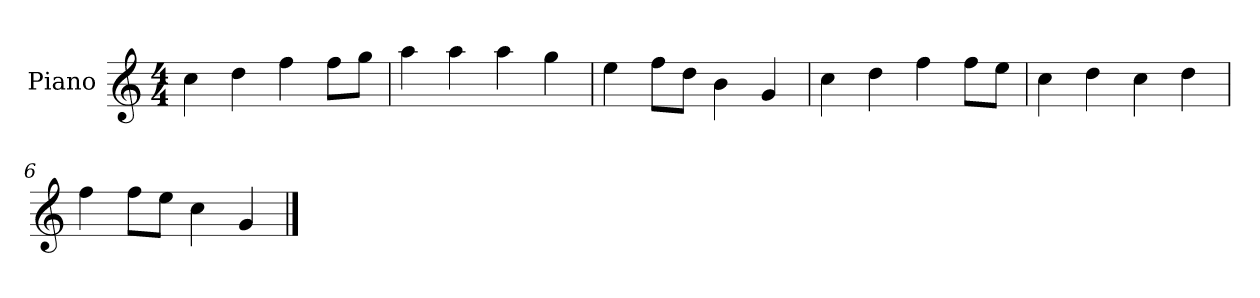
**kern
*part1
*staff1
*I"Piano
*I'P-no
*clefG2
*k[]
*M4/4
*MM90
=1
4cc\
4dd\
4ff\
8ff\L
8gg\J
=2
4aa\
4aa\
4aa\
4gg\
=3
4ee\
8ff\L
8dd\J
4b\
4g/
=4
4cc\
4dd\
4ff\
8ff\L
8ee\J
=5
4cc\
4dd\
4cc\
4dd\
=6
4ff\
8ff\L
8ee\J
4cc\
4g/
==
*-
